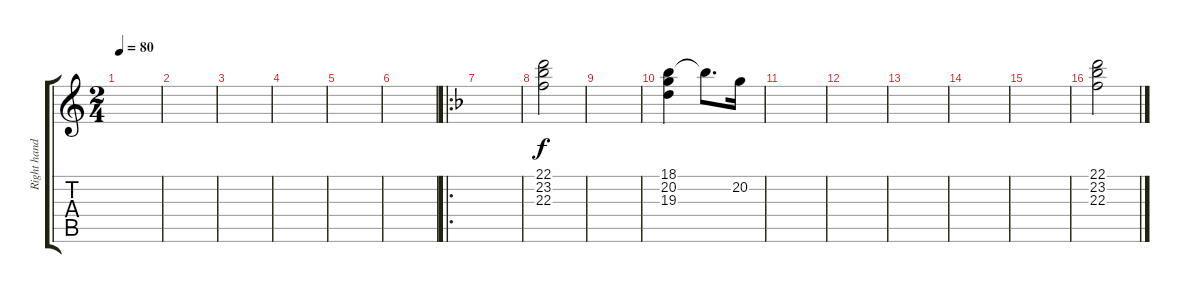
\track ("Right hand" "Right hand") {instrument brightacousticpiano}
\staff {score tabs}
\tuning (E4 B3 G3 D3 A2 E2) {hide}
\ts (2 4)
\tempo 80
\clef g2
\ks c
|
|
|
|
|
|
\ro
\ks f
|
(22.1 23.2 22.3).2 |
|
(18.1 20.2 19.3).4 18.1{t}.8{d} 20.2.16 |
|
|
|
|
|
(22.1 23.2 22.3).2
